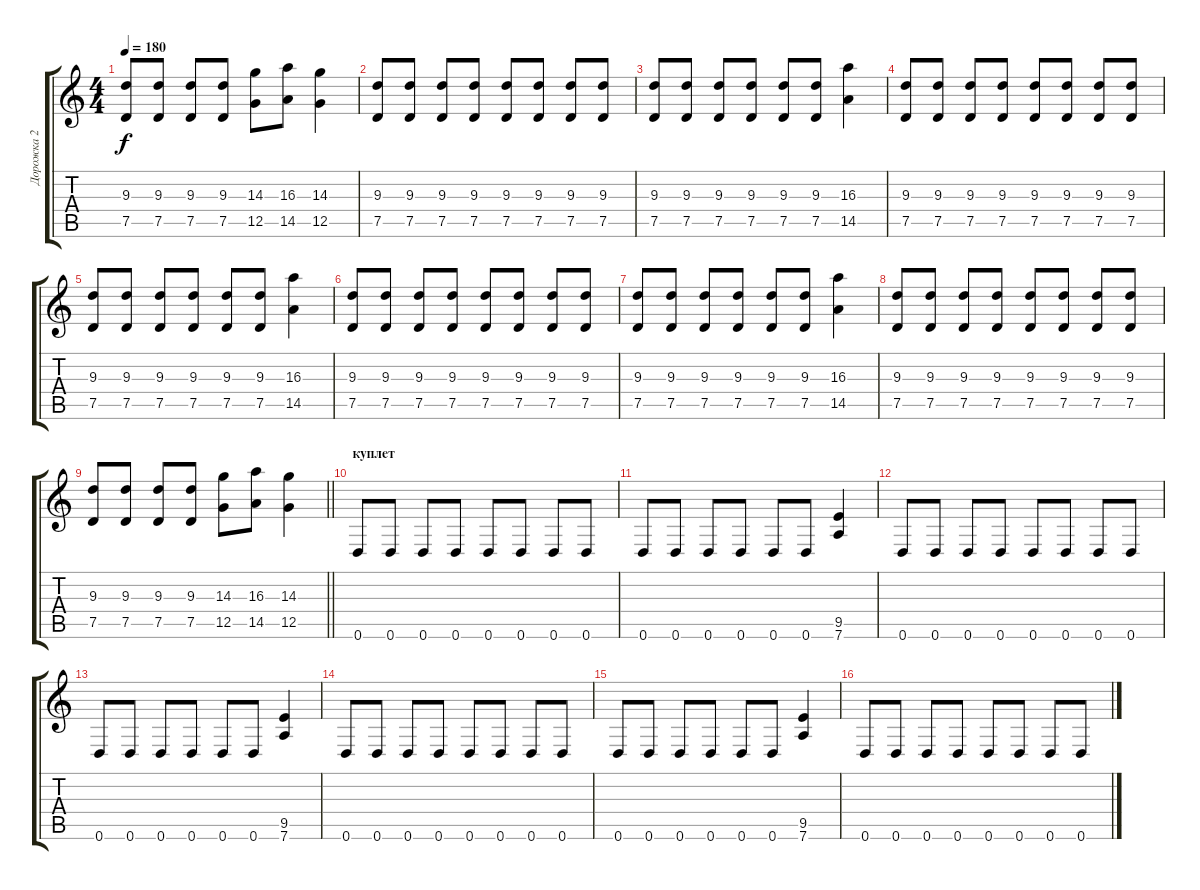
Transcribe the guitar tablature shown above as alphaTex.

\track ("Дорожка 2" "Дорожка 2") {instrument distortionguitar}
\staff {score tabs}
\tuning (D4 A3 F3 C3 G2 D2) {hide}
\ts (4 4)
\tempo 180
\clef g2
\ks c
(9.3 7.5).8{dy f} (9.3 7.5).8 (9.3 7.5).8 (9.3 7.5).8 (14.3 12.5).8 (16.3 14.5).8 (14.3 12.5).4 |
(9.3 7.5).8 (9.3 7.5).8 (9.3 7.5).8 (9.3 7.5).8 (9.3 7.5).8 (9.3 7.5).8 (9.3 7.5).8 (9.3 7.5).8 |
(9.3 7.5).8 (9.3 7.5).8 (9.3 7.5).8 (9.3 7.5).8 (9.3 7.5).8 (9.3 7.5).8 (16.3 14.5).4 |
(9.3 7.5).8 (9.3 7.5).8 (9.3 7.5).8 (9.3 7.5).8 (9.3 7.5).8 (9.3 7.5).8 (9.3 7.5).8 (9.3 7.5).8 |
(9.3 7.5).8 (9.3 7.5).8 (9.3 7.5).8 (9.3 7.5).8 (9.3 7.5).8 (9.3 7.5).8 (16.3 14.5).4 |
(9.3 7.5).8 (9.3 7.5).8 (9.3 7.5).8 (9.3 7.5).8 (9.3 7.5).8 (9.3 7.5).8 (9.3 7.5).8 (9.3 7.5).8 |
(9.3 7.5).8 (9.3 7.5).8 (9.3 7.5).8 (9.3 7.5).8 (9.3 7.5).8 (9.3 7.5).8 (16.3 14.5).4 |
(9.3 7.5).8 (9.3 7.5).8 (9.3 7.5).8 (9.3 7.5).8 (9.3 7.5).8 (9.3 7.5).8 (9.3 7.5).8 (9.3 7.5).8 |
\barLineRight lightlight
(9.3 7.5).8 (9.3 7.5).8 (9.3 7.5).8 (9.3 7.5).8 (14.3 12.5).8 (16.3 14.5).8 (14.3 12.5).4 |
\section ("" "куплет")
0.6.8{instrument overdrivenguitar} 0.6.8 0.6.8 0.6.8 0.6.8 0.6.8 0.6.8 0.6.8 |
0.6.8 0.6.8 0.6.8 0.6.8 0.6.8 0.6.8 (9.5 7.6).4 |
0.6.8 0.6.8 0.6.8 0.6.8 0.6.8 0.6.8 0.6.8 0.6.8 |
0.6.8 0.6.8 0.6.8 0.6.8 0.6.8 0.6.8 (9.5 7.6).4 |
0.6.8 0.6.8 0.6.8 0.6.8 0.6.8 0.6.8 0.6.8 0.6.8 |
0.6.8 0.6.8 0.6.8 0.6.8 0.6.8 0.6.8 (9.5 7.6).4 |
0.6.8 0.6.8 0.6.8 0.6.8 0.6.8 0.6.8 0.6.8 0.6.8
